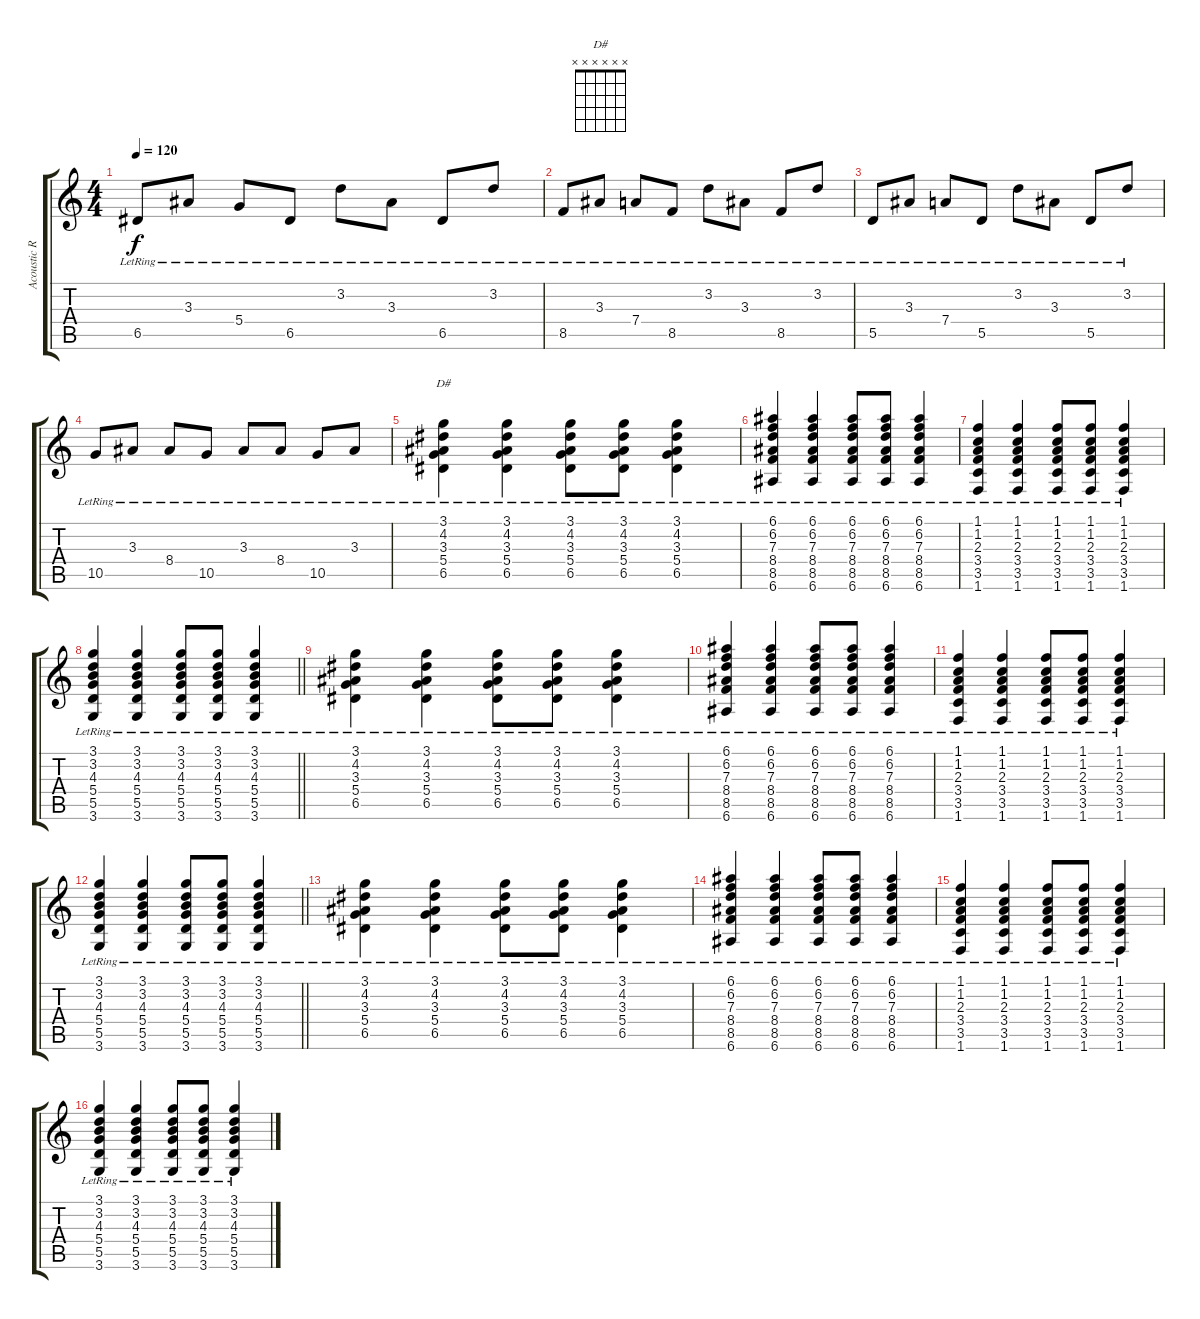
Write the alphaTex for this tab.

\track ("Acoustic Rythym" "Acoustic R") {instrument electricguitarjazz}
\staff {score tabs}
\tuning (E4 B3 G3 D3 A2 E2) {hide}
\chord ("D#" x x x x x x)
\ts (4 4)
\tempo 120
\clef g2
\ks c
6.5{lr}.8{dy f} 3.3{lr}.8 5.4{lr}.8 6.5{lr}.8 3.2{lr}.8 3.3{lr}.8 6.5{lr}.8 3.2{lr}.8 |
8.5{lr}.8 3.3{lr}.8 7.4{lr}.8 8.5{lr}.8 3.2{lr}.8 3.3{lr}.8 8.5{lr}.8 3.2{lr}.8 |
5.5{lr}.8 3.3{lr}.8 7.4{lr}.8 5.5{lr}.8 3.2{lr}.8 3.3{lr}.8 5.5{lr}.8 3.2{lr}.8 |
10.5{lr}.8 3.3{lr}.8 8.4{lr}.8 10.5{lr}.8 3.3{lr}.8 8.4{lr}.8 10.5{lr}.8 3.3{lr}.8 |
(3.1{lr} 4.2{lr} 3.3{lr} 5.4{lr} 6.5{lr}).4{ch "D#"} (3.1{lr} 4.2{lr} 3.3{lr} 5.4{lr} 6.5{lr}).4 (3.1{lr} 4.2{lr} 3.3{lr} 5.4{lr} 6.5{lr}).8 (3.1{lr} 4.2{lr} 3.3{lr} 5.4{lr} 6.5{lr}).8 (3.1{lr} 4.2{lr} 3.3{lr} 5.4{lr} 6.5{lr}).4 |
(6.1{lr} 6.2{lr} 7.3{lr} 8.4{lr} 8.5{lr} 6.6{lr}).4 (6.1{lr} 6.2{lr} 7.3{lr} 8.4{lr} 8.5{lr} 6.6{lr}).4 (6.1{lr} 6.2{lr} 7.3{lr} 8.4{lr} 8.5{lr} 6.6{lr}).8 (6.1{lr} 6.2{lr} 7.3{lr} 8.4{lr} 8.5{lr} 6.6{lr}).8 (6.1{lr} 6.2{lr} 7.3{lr} 8.4{lr} 8.5{lr} 6.6{lr}).4 |
(1.1{lr} 1.2{lr} 2.3{lr} 3.4{lr} 3.5{lr} 1.6{lr}).4 (1.1{lr} 1.2{lr} 2.3{lr} 3.4{lr} 3.5{lr} 1.6{lr}).4 (1.1{lr} 1.2{lr} 2.3{lr} 3.4{lr} 3.5{lr} 1.6{lr}).8 (1.1{lr} 1.2{lr} 2.3{lr} 3.4{lr} 3.5{lr} 1.6{lr}).8 (1.1{lr} 1.2{lr} 2.3{lr} 3.4{lr} 3.5{lr} 1.6{lr}).4 |
\barLineRight lightlight
(3.1{lr} 3.2{lr} 4.3{lr} 5.4{lr} 5.5{lr} 3.6{lr}).4 (3.1{lr} 3.2{lr} 4.3{lr} 5.4{lr} 5.5{lr} 3.6{lr}).4 (3.1{lr} 3.2{lr} 4.3{lr} 5.4{lr} 5.5{lr} 3.6{lr}).8 (3.1{lr} 3.2{lr} 4.3{lr} 5.4{lr} 5.5{lr} 3.6{lr}).8 (3.1{lr} 3.2{lr} 4.3{lr} 5.4{lr} 5.5{lr} 3.6{lr}).4 |
(3.1{lr} 4.2{lr} 3.3{lr} 5.4{lr} 6.5{lr}).4 (3.1{lr} 4.2{lr} 3.3{lr} 5.4{lr} 6.5{lr}).4 (3.1{lr} 4.2{lr} 3.3{lr} 5.4{lr} 6.5{lr}).8 (3.1{lr} 4.2{lr} 3.3{lr} 5.4{lr} 6.5{lr}).8 (3.1{lr} 4.2{lr} 3.3{lr} 5.4{lr} 6.5{lr}).4 |
(6.1{lr} 6.2{lr} 7.3{lr} 8.4{lr} 8.5{lr} 6.6{lr}).4 (6.1{lr} 6.2{lr} 7.3{lr} 8.4{lr} 8.5{lr} 6.6{lr}).4 (6.1{lr} 6.2{lr} 7.3{lr} 8.4{lr} 8.5{lr} 6.6{lr}).8 (6.1{lr} 6.2{lr} 7.3{lr} 8.4{lr} 8.5{lr} 6.6{lr}).8 (6.1{lr} 6.2{lr} 7.3{lr} 8.4{lr} 8.5{lr} 6.6{lr}).4 |
(1.1{lr} 1.2{lr} 2.3{lr} 3.4{lr} 3.5{lr} 1.6{lr}).4 (1.1{lr} 1.2{lr} 2.3{lr} 3.4{lr} 3.5{lr} 1.6{lr}).4 (1.1{lr} 1.2{lr} 2.3{lr} 3.4{lr} 3.5{lr} 1.6{lr}).8 (1.1{lr} 1.2{lr} 2.3{lr} 3.4{lr} 3.5{lr} 1.6{lr}).8 (1.1{lr} 1.2{lr} 2.3{lr} 3.4{lr} 3.5{lr} 1.6{lr}).4 |
\barLineRight lightlight
(3.1{lr} 3.2{lr} 4.3{lr} 5.4{lr} 5.5{lr} 3.6{lr}).4 (3.1{lr} 3.2{lr} 4.3{lr} 5.4{lr} 5.5{lr} 3.6{lr}).4 (3.1{lr} 3.2{lr} 4.3{lr} 5.4{lr} 5.5{lr} 3.6{lr}).8 (3.1{lr} 3.2{lr} 4.3{lr} 5.4{lr} 5.5{lr} 3.6{lr}).8 (3.1{lr} 3.2{lr} 4.3{lr} 5.4{lr} 5.5{lr} 3.6{lr}).4 |
(3.1{lr} 4.2{lr} 3.3{lr} 5.4{lr} 6.5{lr}).4 (3.1{lr} 4.2{lr} 3.3{lr} 5.4{lr} 6.5{lr}).4 (3.1{lr} 4.2{lr} 3.3{lr} 5.4{lr} 6.5{lr}).8 (3.1{lr} 4.2{lr} 3.3{lr} 5.4{lr} 6.5{lr}).8 (3.1{lr} 4.2{lr} 3.3{lr} 5.4{lr} 6.5{lr}).4 |
(6.1{lr} 6.2{lr} 7.3{lr} 8.4{lr} 8.5{lr} 6.6{lr}).4 (6.1{lr} 6.2{lr} 7.3{lr} 8.4{lr} 8.5{lr} 6.6{lr}).4 (6.1{lr} 6.2{lr} 7.3{lr} 8.4{lr} 8.5{lr} 6.6{lr}).8 (6.1{lr} 6.2{lr} 7.3{lr} 8.4{lr} 8.5{lr} 6.6{lr}).8 (6.1{lr} 6.2{lr} 7.3{lr} 8.4{lr} 8.5{lr} 6.6{lr}).4 |
(1.1{lr} 1.2{lr} 2.3{lr} 3.4{lr} 3.5{lr} 1.6{lr}).4 (1.1{lr} 1.2{lr} 2.3{lr} 3.4{lr} 3.5{lr} 1.6{lr}).4 (1.1{lr} 1.2{lr} 2.3{lr} 3.4{lr} 3.5{lr} 1.6{lr}).8 (1.1{lr} 1.2{lr} 2.3{lr} 3.4{lr} 3.5{lr} 1.6{lr}).8 (1.1{lr} 1.2{lr} 2.3{lr} 3.4{lr} 3.5{lr} 1.6{lr}).4 |
(3.1{lr} 3.2{lr} 4.3{lr} 5.4{lr} 5.5{lr} 3.6{lr}).4 (3.1{lr} 3.2{lr} 4.3{lr} 5.4{lr} 5.5{lr} 3.6{lr}).4 (3.1{lr} 3.2{lr} 4.3{lr} 5.4{lr} 5.5{lr} 3.6{lr}).8 (3.1{lr} 3.2{lr} 4.3{lr} 5.4{lr} 5.5{lr} 3.6{lr}).8 (3.1{lr} 3.2{lr} 4.3{lr} 5.4{lr} 5.5{lr} 3.6{lr}).4
